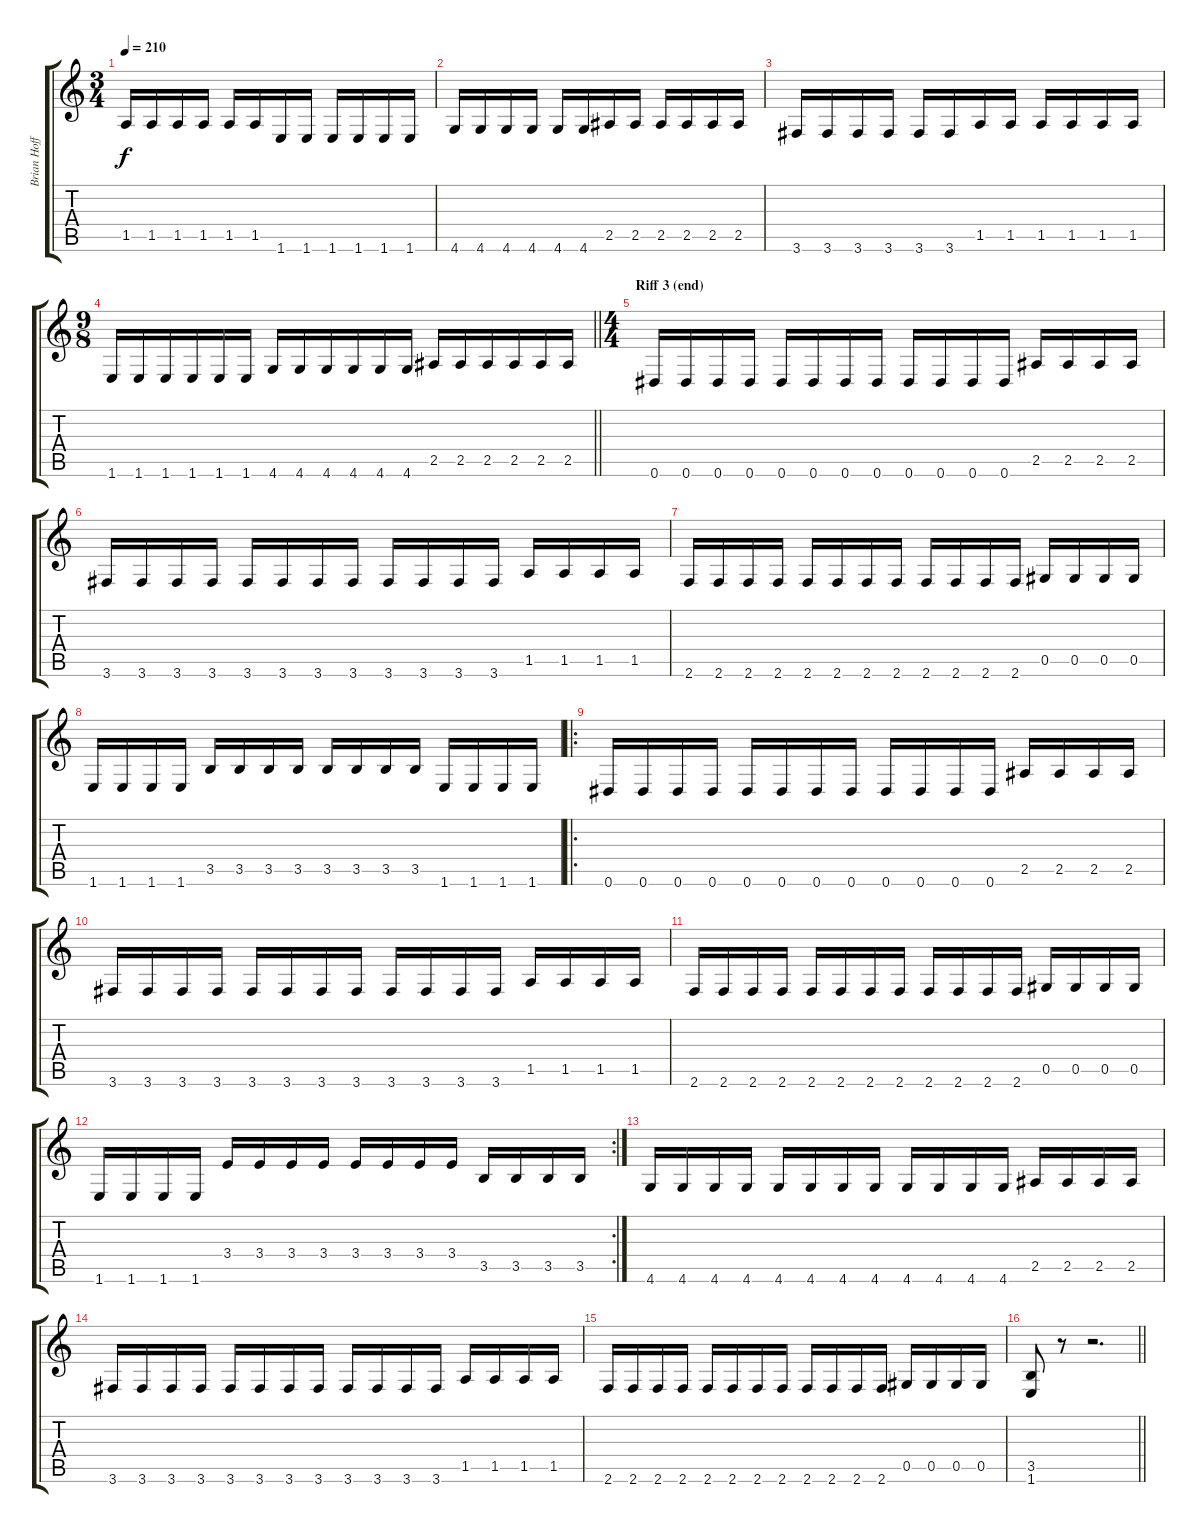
\track ("Brian Hoffman" "Brian Hoff") {instrument distortionguitar}
\staff {score tabs}
\tuning (Eb4 Bb3 Gb3 Db3 Ab2 Eb2) {hide}
\ts (3 4)
\tempo 210
\clef g2
\ks c
1.5.16{dy f} 1.5.16 1.5.16 1.5.16 1.5.16 1.5.16 1.6.16 1.6.16 1.6.16 1.6.16 1.6.16 1.6.16 |
4.6.16 4.6.16 4.6.16 4.6.16 4.6.16 4.6.16 2.5.16 2.5.16 2.5.16 2.5.16 2.5.16 2.5.16 |
3.6.16 3.6.16 3.6.16 3.6.16 3.6.16 3.6.16 1.5.16 1.5.16 1.5.16 1.5.16 1.5.16 1.5.16 |
\ts (9 8)
\barLineRight lightlight
1.6.16 1.6.16 1.6.16 1.6.16 1.6.16 1.6.16 4.6.16 4.6.16 4.6.16 4.6.16 4.6.16 4.6.16 2.5.16 2.5.16 2.5.16 2.5.16 2.5.16 2.5.16 |
\ts (4 4)
\section ("" "Riff 3 (end)")
0.6.16 0.6.16 0.6.16 0.6.16 0.6.16 0.6.16 0.6.16 0.6.16 0.6.16 0.6.16 0.6.16 0.6.16 2.5.16 2.5.16 2.5.16 2.5.16 |
3.6.16 3.6.16 3.6.16 3.6.16 3.6.16 3.6.16 3.6.16 3.6.16 3.6.16 3.6.16 3.6.16 3.6.16 1.5.16 1.5.16 1.5.16 1.5.16 |
2.6.16 2.6.16 2.6.16 2.6.16 2.6.16 2.6.16 2.6.16 2.6.16 2.6.16 2.6.16 2.6.16 2.6.16 0.5.16 0.5.16 0.5.16 0.5.16 |
1.6.16 1.6.16 1.6.16 1.6.16 3.5.16 3.5.16 3.5.16 3.5.16 3.5.16 3.5.16 3.5.16 3.5.16 1.6.16 1.6.16 1.6.16 1.6.16 |
\ro
0.6.16 0.6.16 0.6.16 0.6.16 0.6.16 0.6.16 0.6.16 0.6.16 0.6.16 0.6.16 0.6.16 0.6.16 2.5.16 2.5.16 2.5.16 2.5.16 |
3.6.16 3.6.16 3.6.16 3.6.16 3.6.16 3.6.16 3.6.16 3.6.16 3.6.16 3.6.16 3.6.16 3.6.16 1.5.16 1.5.16 1.5.16 1.5.16 |
2.6.16 2.6.16 2.6.16 2.6.16 2.6.16 2.6.16 2.6.16 2.6.16 2.6.16 2.6.16 2.6.16 2.6.16 0.5.16 0.5.16 0.5.16 0.5.16 |
\rc 2
1.6.16 1.6.16 1.6.16 1.6.16 3.4.16 3.4.16 3.4.16 3.4.16 3.4.16 3.4.16 3.4.16 3.4.16 3.5.16 3.5.16 3.5.16 3.5.16 |
4.6.16 4.6.16 4.6.16 4.6.16 4.6.16 4.6.16 4.6.16 4.6.16 4.6.16 4.6.16 4.6.16 4.6.16 2.5.16 2.5.16 2.5.16 2.5.16 |
3.6.16 3.6.16 3.6.16 3.6.16 3.6.16 3.6.16 3.6.16 3.6.16 3.6.16 3.6.16 3.6.16 3.6.16 1.5.16 1.5.16 1.5.16 1.5.16 |
2.6.16 2.6.16 2.6.16 2.6.16 2.6.16 2.6.16 2.6.16 2.6.16 2.6.16 2.6.16 2.6.16 2.6.16 0.5.16 0.5.16 0.5.16 0.5.16 |
\barLineRight lightlight
(3.5 1.6).8 r.8 r.2{d}
